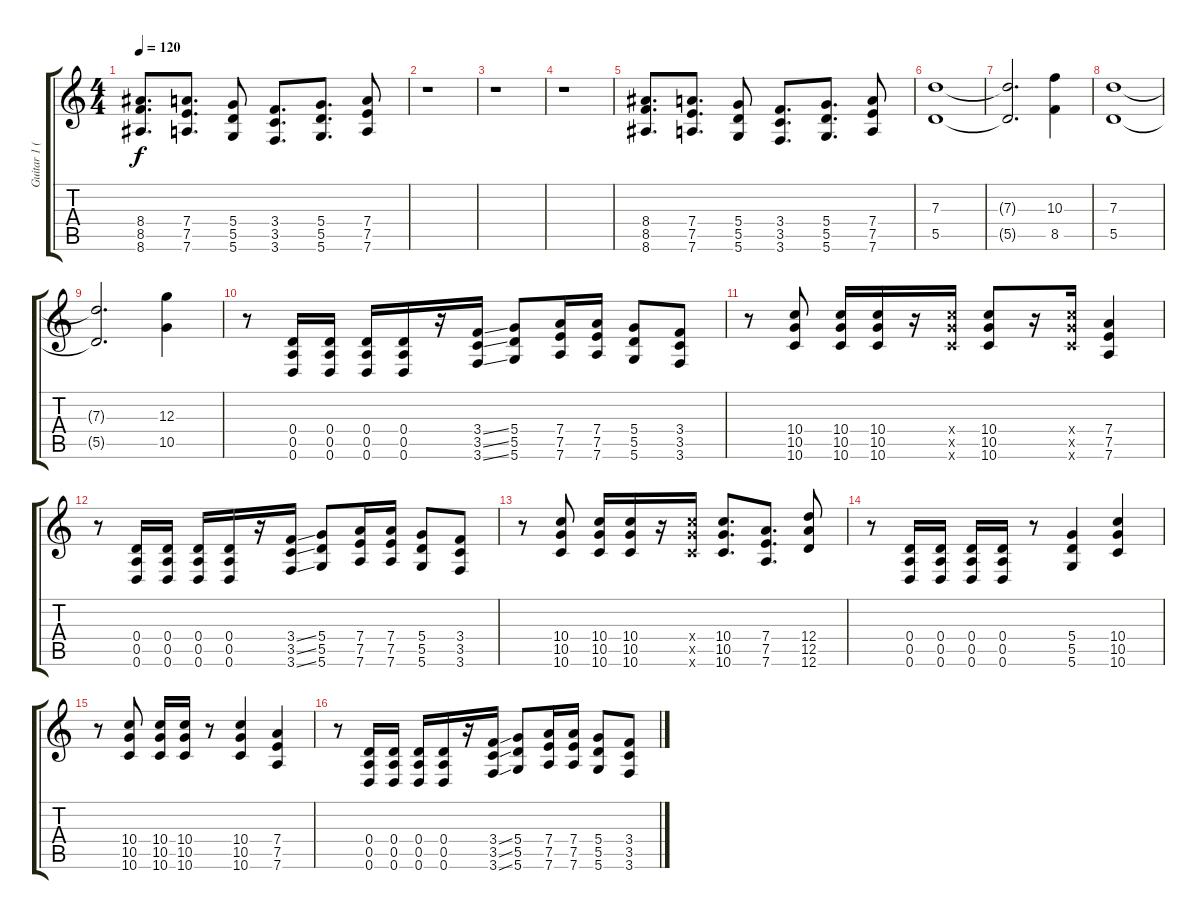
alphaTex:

\track ("Guitar 1 (Barry)" "Guitar 1 (") {instrument distortionguitar}
\staff {score tabs}
\tuning (E4 B3 G3 D3 A2 D2) {hide}
\ts (4 4)
\tempo 120
\clef g2
\ks c
(8.4 8.5 8.6).8{d dy f} (7.4 7.5 7.6).8{d} (5.4 5.5 5.6).8 (3.4 3.5 3.6).8{d} (5.4 5.5 5.6).8{d} (7.4 7.5 7.6).8 |
r.1 |
r.1 |
r.1 |
(8.4 8.5 8.6).8{d} (7.4 7.5 7.6).8{d} (5.4 5.5 5.6).8 (3.4 3.5 3.6).8{d} (5.4 5.5 5.6).8{d} (7.4 7.5 7.6).8 |
(7.3 5.5).1 |
(7.3{t} 5.5{t}).2{d} (10.3 8.5).4 |
(7.3 5.5).1 |
(7.3{t} 5.5{t}).2{d} (12.3 10.5).4 |
r.8 (0.4 0.5 0.6).16 (0.4 0.5 0.6).16 (0.4 0.5 0.6).16 (0.4 0.5 0.6).16 r.16 (3.4{ss} 3.5{ss} 3.6{ss}).16 (5.4 5.5 5.6).8 (7.4 7.5 7.6).16 (7.4 7.5 7.6).16 (5.4 5.5 5.6).8 (3.4 3.5 3.6).8 |
r.8 (10.4 10.5 10.6).8 (10.4 10.5 10.6).16 (10.4 10.5 10.6).16 r.16 (10.4{x} 10.5{x} 10.6{x}).16 (10.4 10.5 10.6).8 r.16 (10.4{x} 10.5{x} 10.6{x}).16 (7.4 7.5 7.6).4 |
r.8 (0.4 0.5 0.6).16 (0.4 0.5 0.6).16 (0.4 0.5 0.6).16 (0.4 0.5 0.6).16 r.16 (3.4{ss} 3.5{ss} 3.6{ss}).16 (5.4 5.5 5.6).8 (7.4 7.5 7.6).16 (7.4 7.5 7.6).16 (5.4 5.5 5.6).8 (3.4 3.5 3.6).8 |
r.8 (10.4 10.5 10.6).8 (10.4 10.5 10.6).16 (10.4 10.5 10.6).16 r.16 (10.4{x} 10.5{x} 10.6{x}).16 (10.4 10.5 10.6).8{d} (7.4 7.5 7.6).8{d} (12.4 12.5 12.6).8 |
r.8 (0.4 0.5 0.6).16 (0.4 0.5 0.6).16 (0.4 0.5 0.6).16 (0.4 0.5 0.6).16 r.8 (5.4 5.5 5.6).4 (10.4 10.5 10.6).4 |
r.8 (10.4 10.5 10.6).8 (10.4 10.5 10.6).16 (10.4 10.5 10.6).16 r.8 (10.4 10.5 10.6).4 (7.4 7.5 7.6).4 |
r.8 (0.4 0.5 0.6).16 (0.4 0.5 0.6).16 (0.4 0.5 0.6).16 (0.4 0.5 0.6).16 r.16 (3.4{ss} 3.5{ss} 3.6{ss}).16 (5.4 5.5 5.6).8 (7.4 7.5 7.6).16 (7.4 7.5 7.6).16 (5.4 5.5 5.6).8 (3.4 3.5 3.6).8
